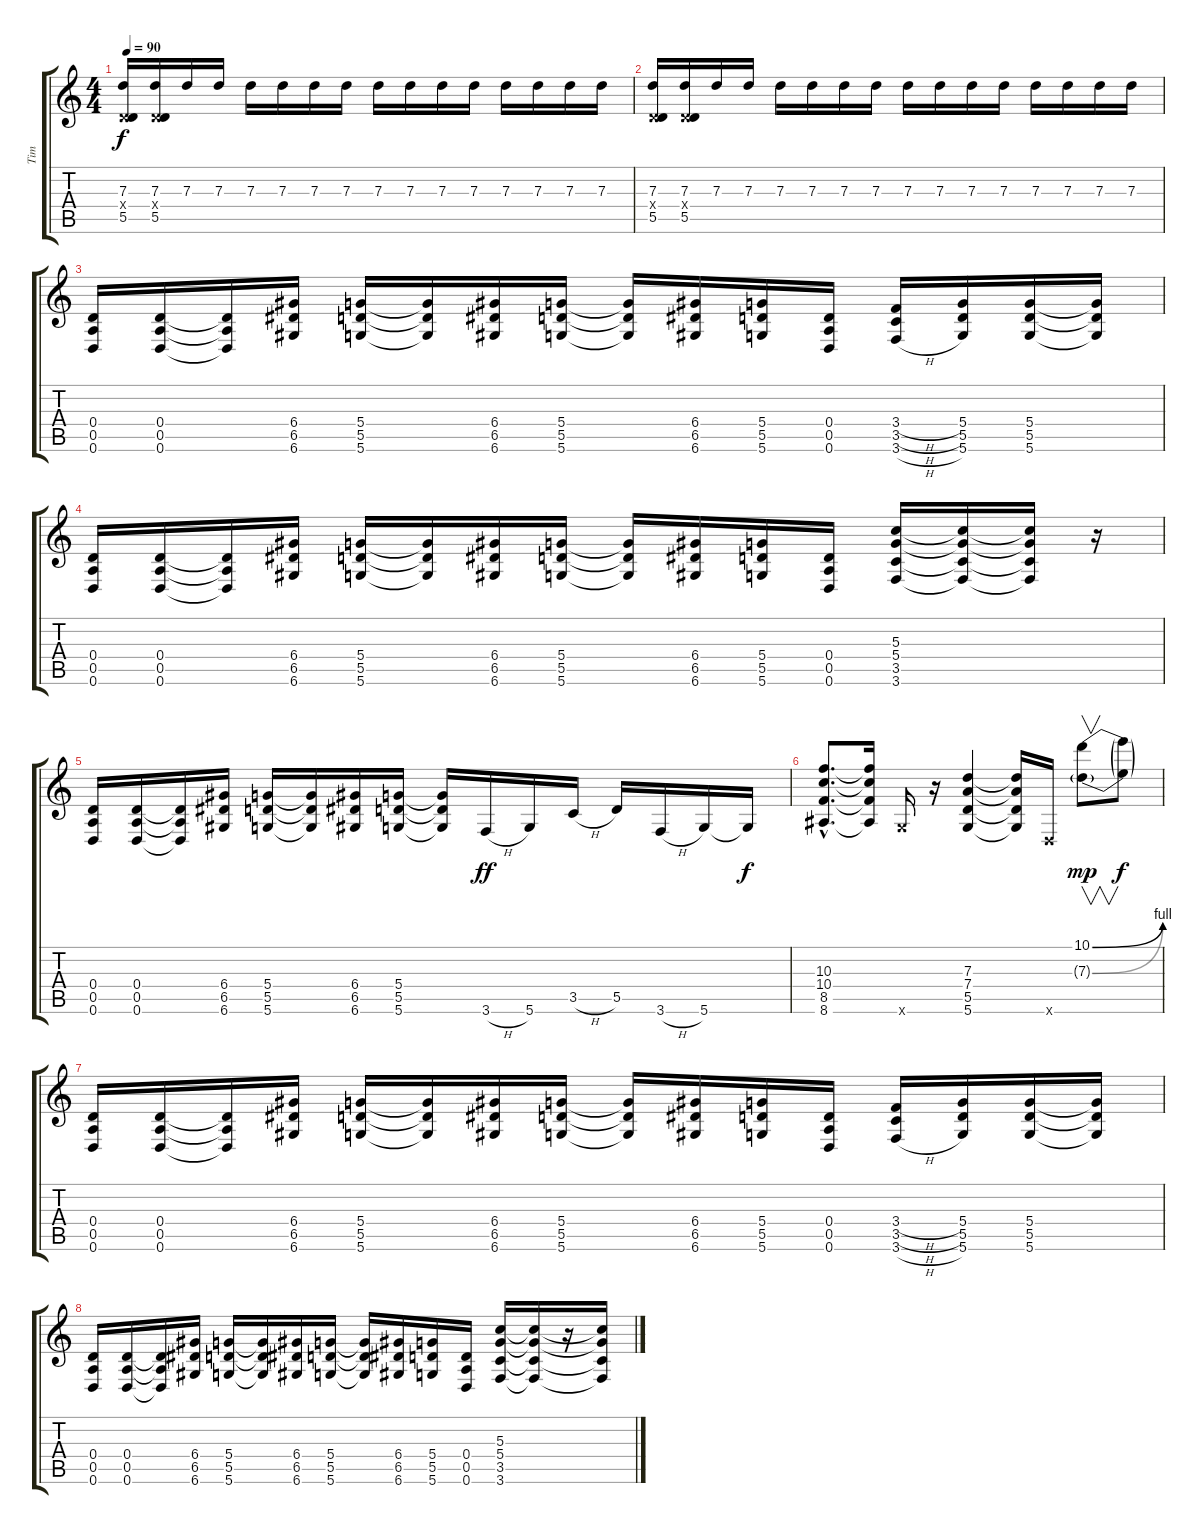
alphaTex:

\track ("Tim" "Tim") {instrument distortionguitar}
\staff {score tabs}
\tuning (E4 B3 G3 D3 A2 D2) {hide}
\ts (4 4)
\tempo 90
\clef g2
\ks c
(7.3 0.4{x} 5.5).16{dy f instrument distortionguitar} (7.3 0.4{x} 5.5).16 7.3.16 7.3.16 7.3.16 7.3.16 7.3.16 7.3.16 7.3.16 7.3.16 7.3.16 7.3.16 7.3.16 7.3.16 7.3.16 7.3.16 |
(7.3 0.4{x} 5.5).16 (7.3 0.4{x} 5.5).16 7.3.16 7.3.16 7.3.16 7.3.16 7.3.16 7.3.16 7.3.16 7.3.16 7.3.16 7.3.16 7.3.16 7.3.16 7.3.16 7.3.16 |
(0.4 0.5 0.6).16 (0.4 0.5 0.6).16 (0.4{t} 0.5{t} 0.6{t}).16 (6.4 6.5 6.6).16 (5.4 5.5 5.6).16 (5.4{t} 5.5{t} 5.6{t}).16 (6.4 6.5 6.6).16 (5.4 5.5 5.6).16 (5.4{t} 5.5{t} 5.6{t}).16 (6.4 6.5 6.6).16 (5.4 5.5 5.6).16 (0.4 0.5 0.6).16 (3.4{h} 3.5{h} 3.6{h}).16 (5.4 5.5 5.6).16 (5.4 5.5 5.6).16 (5.4{t} 5.5{t} 5.6{t}).16 |
(0.4 0.5 0.6).16 (0.4 0.5 0.6).16 (0.4{t} 0.5{t} 0.6{t}).16 (6.4 6.5 6.6).16 (5.4 5.5 5.6).16 (5.4{t} 5.5{t} 5.6{t}).16 (6.4 6.5 6.6).16 (5.4 5.5 5.6).16 (5.4{t} 5.5{t} 5.6{t}).16 (6.4 6.5 6.6).16 (5.4 5.5 5.6).16 (0.4 0.5 0.6).16 (5.3 5.4 3.5 3.6).16 (5.3{t} 5.4{t} 3.5{t} 3.6{t}).16 (5.3{t} 5.4{t} 3.5{t} 3.6{t}).16 r.16 |
(0.4 0.5 0.6).16 (0.4 0.5 0.6).16 (0.4{t} 0.5{t} 0.6{t}).16 (6.4 6.5 6.6).16 (5.4 5.5 5.6).16 (5.4{t} 5.5{t} 5.6{t}).16 (6.4 6.5 6.6).16 (5.4 5.5 5.6).16 (5.4{t} 5.5{t} 5.6{t}).16 3.6{h}.16{dy ff} 5.6.16 3.5{h}.16 5.5.16 3.6{h}.16 5.6.16 5.6{t}.16{dy f} |
(10.3{hac} 10.4{hac} 8.5{hac} 8.6{hac}).8{d} (10.3{t} 10.4{t} 8.5{t} 8.6{t}).16 5.6{x}.16 r.16 (7.3 7.4 5.5 5.6).4 (7.3{t} 7.4{t} 5.5{t} 5.6{t}).16 0.6{x}.16 (10.1{be (bend 0 0 60 4)} 7.3{be (bend 0 0 60 4) g}).8{v dy mp} (10.1{t} 7.3{t}).8{dy f} |
(0.4 0.5 0.6).16 (0.4 0.5 0.6).16 (0.4{t} 0.5{t} 0.6{t}).16 (6.4 6.5 6.6).16 (5.4 5.5 5.6).16 (5.4{t} 5.5{t} 5.6{t}).16 (6.4 6.5 6.6).16 (5.4 5.5 5.6).16 (5.4{t} 5.5{t} 5.6{t}).16 (6.4 6.5 6.6).16 (5.4 5.5 5.6).16 (0.4 0.5 0.6).16 (3.4{h} 3.5{h} 3.6{h}).16 (5.4 5.5 5.6).16 (5.4 5.5 5.6).16 (5.4{t} 5.5{t} 5.6{t}).16 |
(0.4 0.5 0.6).16 (0.4 0.5 0.6).16 (0.4{t} 0.5{t} 0.6{t}).16 (6.4 6.5 6.6).16 (5.4 5.5 5.6).16 (5.4{t} 5.5{t} 5.6{t}).16 (6.4 6.5 6.6).16 (5.4 5.5 5.6).16 (5.4{t} 5.5{t} 5.6{t}).16 (6.4 6.5 6.6).16 (5.4 5.5 5.6).16 (0.4 0.5 0.6).16 (5.3 5.4 3.5 3.6).16 (5.3{t} 5.4{t} 3.5{t} 3.6{t}).16 r.16 (5.3{t} 5.4{t} 3.5{t} 3.6{t}).16
